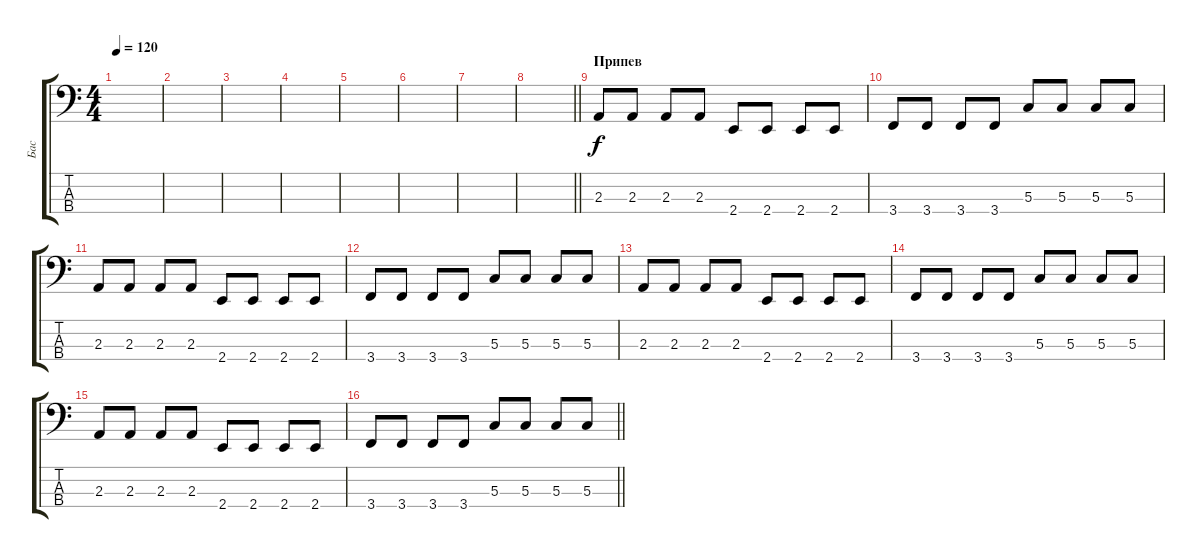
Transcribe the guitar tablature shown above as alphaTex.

\track ("Бас" "Бас") {instrument electricbasspick}
\staff {score tabs}
\tuning (F2 C2 G1 D1) {hide}
\ts (4 4)
\section ("" "")
\tempo 120
\clef f4
\ks c
|
|
|
|
|
|
|
\barLineRight lightlight
|
\section ("" "Припев")
2.3.8 2.3.8 2.3.8 2.3.8 2.4.8 2.4.8 2.4.8 2.4.8 |
3.4.8 3.4.8 3.4.8 3.4.8 5.3.8 5.3.8 5.3.8 5.3.8 |
2.3.8 2.3.8 2.3.8 2.3.8 2.4.8 2.4.8 2.4.8 2.4.8 |
3.4.8 3.4.8 3.4.8 3.4.8 5.3.8 5.3.8 5.3.8 5.3.8 |
2.3.8 2.3.8 2.3.8 2.3.8 2.4.8 2.4.8 2.4.8 2.4.8 |
3.4.8 3.4.8 3.4.8 3.4.8 5.3.8 5.3.8 5.3.8 5.3.8 |
2.3.8 2.3.8 2.3.8 2.3.8 2.4.8 2.4.8 2.4.8 2.4.8 |
\barLineRight lightlight
3.4.8 3.4.8 3.4.8 3.4.8 5.3.8 5.3.8 5.3.8 5.3.8
